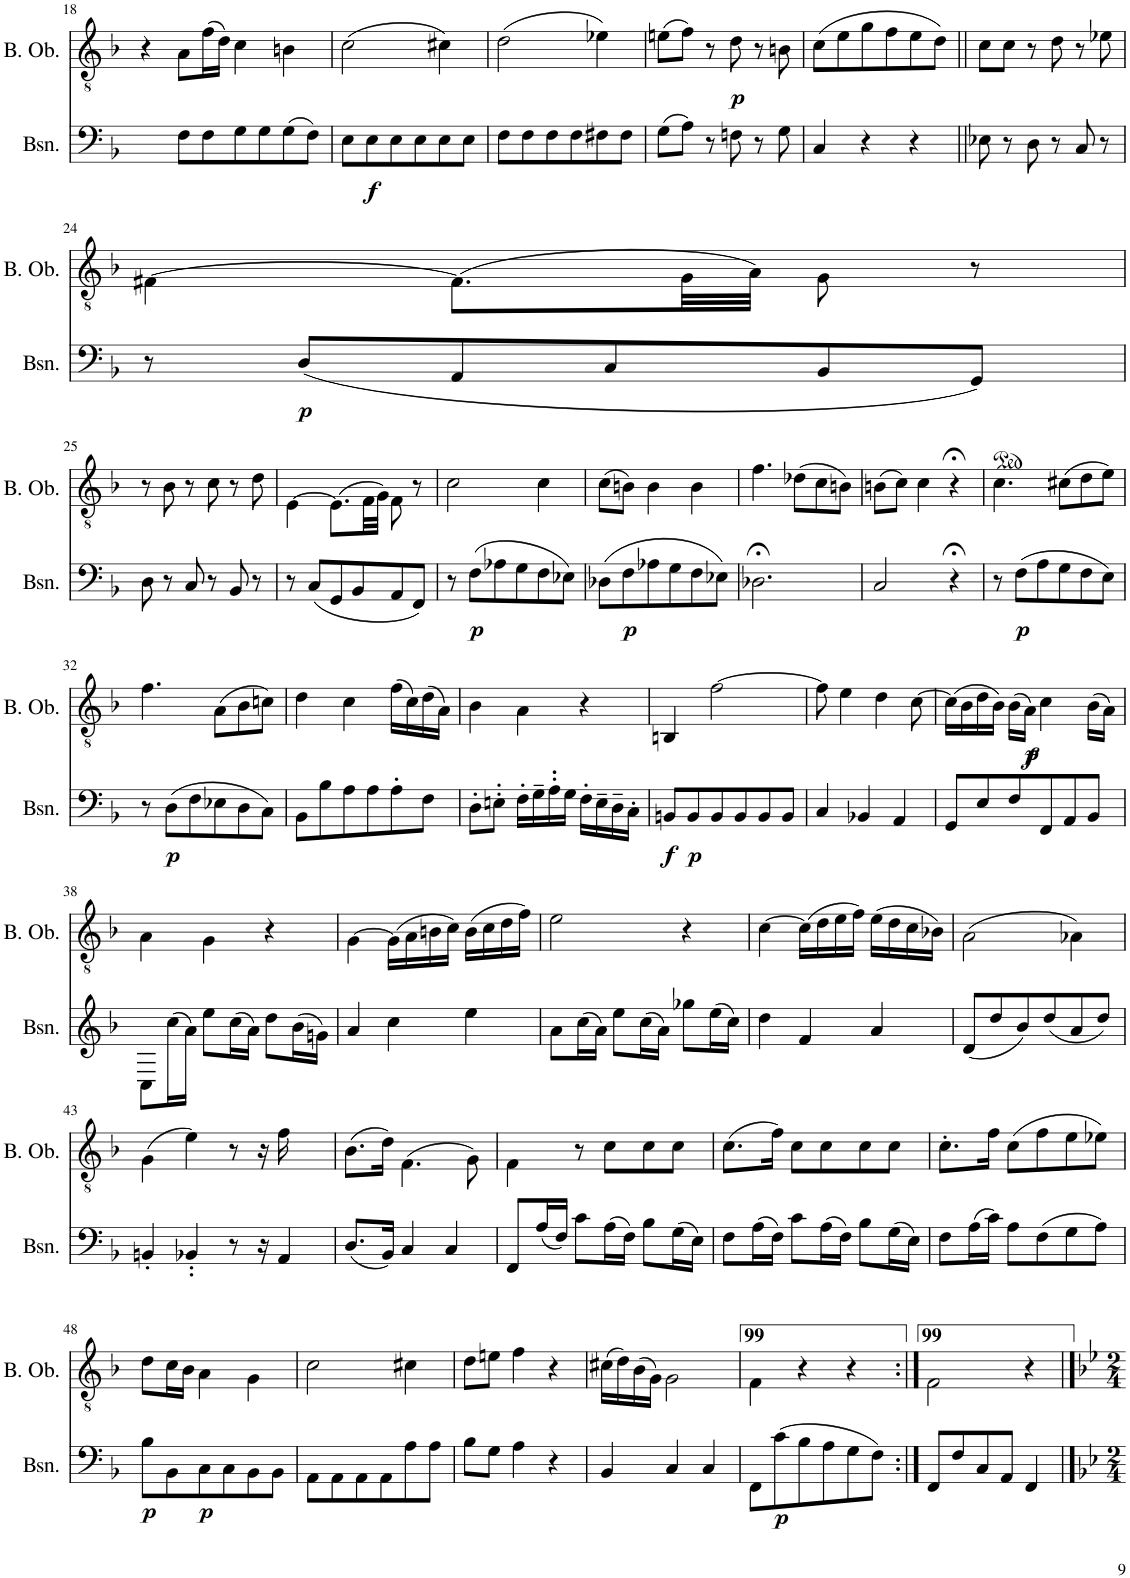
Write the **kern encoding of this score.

**kern	**dynam	**kern	**dynam
*part2	*part2	*part1	*part1
*staff2	*staff2	*staff1	*staff1
*I"Bassoon	*	*I"Bass Oboe	*
*I'Bsn.	*	*I'B. Ob.	*
!!LO:PB:g=z
*clefF4	*	*clefGv2	*
*k[b-]	*	*k[b-]	*
*M4/4	*	*M4/4	*
*met(c)	*	*met(c)	*
=18	=18	=18	=18
4ryy	.	4r	.
8F\L	.	8A\L	.
8F\	.	(>16f\L	.
.	.	16d\JJ)	.
8G\	.	4c\	.
8G\	.	.	.
(>8G\	.	4Bn\	.
8F\J)	.	.	.
=19	=19	=19	=19
8E\L	.	(>2c\	.
!	!LO:DY:b	!	!
8E\	f	.	.
8E\	.	.	.
8E\	.	.	.
8E\	.	4c#X\)	.
8E\J	.	.	.
=20	=20	=20	=20
8F\L	.	(>2d\	.
8F\	.	.	.
8F\	.	.	.
8F\	.	.	.
8F#X\	.	4e-X\)	.
8F#\J	.	.	.
=21	=21	=21	=21
(>8G\L	.	(>8en\L	.
8A\J)	.	8f\J)	.
8r	.	8r	.
!	!	!	!LO:DY:b
8Fn\	.	8d\	p
8r	.	8r	.
8G\	.	8Bn\	.
=22	=22	=22	=22
4C/	.	(>8c\L	.
.	.	8e\	.
4r	.	8g\	.
.	.	8f\	.
4r	.	8e\	.
.	.	8d\J)	.
=23||	=23||	=23||	=23||
8E-X\	.	8c\L	.
8r	.	8c\J	.
8D\	.	8r	.
8r	.	8d\	.
8C/	.	8r	.
8r	.	8e-X\	.
!!LO:LB:g=z
=24	=24	=24	=24
8r	.	[>4F#X\	.
!	!LO:DY:b	!	!
(<8D/L	p	.	.
8AA/	.	(>8.F#\L]	.
8C/	.	.	.
.	.	32G\LL	.
.	.	32A\JJJ)	.
8BB-/	.	8G\	.
8GG/J)	.	8r	.
!!LO:LB:g=z
=25	=25	=25	=25
8D\	.	8r	.
8r	.	8B-\	.
8C/	.	8r	.
8r	.	8c\	.
8BB-/	.	8r	.
8r	.	8d\	.
=26	=26	=26	=26
8r	.	[>4E\	.
(<8C/L	.	.	.
8GG/	.	(>8.E\L]	.
8BB-/	.	.	.
.	.	32F\LL	.
.	.	32G\JJJ)	.
8AA/	.	8F\	.
8FF/J)	.	8r	.
=27	=27	=27	=27
8r	.	2c\	.
!	!LO:DY:b	!	!
(>8F\L	p	.	.
8A-X\	.	.	.
8G\	.	.	.
8F\	.	4c\	.
8E-X\J)	.	.	.
=28	=28	=28	=28
(>8D-X\L	.	(>8c\L	.
!	!LO:DY:b	!	!
8F\	p	8Bn\J)	.
8A-X\	.	4B\	.
8G\	.	.	.
8F\	.	4B\	.
8E-X\J)	.	.	.
=29	=29	=29	=29
2.D-X;<\	.	4.f\	.
.	.	(>8d-X\L	.
.	.	8c\	.
.	.	8Bn\J)	.
=30	=30	=30	=30
2C/	.	(>8Bn\L	.
.	.	8c\J)	.
.	.	4c\	.
4r;<	.	4r;<	.
=31	=31	=31	=31
8r	.	4.c\	.
!	!LO:DY:b	!	!
(>8F\L	p	.	.
8A\	.	.	.
8G\	.	(>8c#X\L	.
8F\	.	8d\	.
8E\J)	.	8e\J)	.
!!LO:LB:g=z
=32	=32	=32	=32
8r	.	4.f\	.
!	!LO:DY:b	!	!
(>8D\L	p	.	.
8F\	.	.	.
8E-X\	.	(>8A\L	.
8D\	.	8B-\	.
8C\J)	.	8cn\J)	.
=33	=33	=33	=33
8BB-\L	.	4d\	.
8B-\	.	.	.
8A\	.	4c\	.
8A\	.	.	.
8A'\	.	(>16f\LL	.
.	.	16c\)	.
8F\J	.	(>16d\	.
.	.	16A\JJ)	.
=34	=34	=34	=34
8D'\L	.	4B-\	.
8En''\J	.	.	.
16F'\LL	.	4A\	.
16G~\	.	.	.
16A'''\	.	.	.
16G\JJ	.	.	.
16F'\LL	.	4r	.
16E~\	.	.	.
16D~\	.	.	.
16C'\JJ	.	.	.
=35	=35	=35	=35
!	!LO:DY:b	!	!
8BBn/L	f	4BBn/	.
!	!LO:DY:b	!	!
8BB/	p	.	.
8BB/	.	[>2f\	.
8BB/	.	.	.
8BB/	.	.	.
8BB/J	.	.	.
=36	=36	=36	=36
4C/	.	8f\]	.
.	.	4e\	.
4BB-X/	.	.	.
.	.	4d\	.
4AA/	.	.	.
.	.	[>8c\	.
=37	=37	=37	=37
8GG/L	.	(>16c\LL]	.
.	.	16B-\	.
8E/	.	16d\	.
.	.	16B-\JJ)	.
8F/	.	(>16B-\LL	.
!	!	!	!LO:DY:b
!	!	!	!LO:DY:n=1:b
.	.	16A\JJ)	p f
8FF/	.	4c\	.
8AA/	.	.	.
8BB-/J	.	(>16B-\LL	.
.	.	16A\JJ)	.
!!LO:LB:g=z
=38	=38	=38	=38
8C\L	.	4A\	.
(>16cc\L	.	.	.
16a\JJ)	.	.	.
8ee\L	.	4G\	.
(>16cc\L	.	.	.
16a\JJ)	.	.	.
8dd\L	.	4r	.
(>16b-\L	.	.	.
16gn\JJ)	.	.	.
=39	=39	=39	=39
4a/	.	[>4G\	.
4cc\	.	(>16G\LL]	.
.	.	16A\	.
.	.	16Bn\	.
.	.	16c\JJ)	.
4ee\	.	(>16B\LL	.
.	.	16c\	.
.	.	16d\	.
.	.	16f\JJ)	.
=40	=40	=40	=40
8a\L	.	2e\	.
(>16cc\L	.	.	.
16a\JJ)	.	.	.
8ee\L	.	.	.
(>16cc\L	.	.	.
16a\JJ)	.	.	.
8gg-X\L	.	4r	.
(>16ee\L	.	.	.
16cc\JJ)	.	.	.
=41	=41	=41	=41
4dd\	.	[>4c\	.
4f/	.	(>16c\LL]	.
.	.	16d\	.
.	.	16e\	.
.	.	16f\JJ)	.
4a/	.	(>16e\LL	.
.	.	16d\	.
.	.	16c\	.
.	.	16B-X\JJ)	.
=42	=42	=42	=42
(<8d/L	.	(>2A\	.
8dd/	.	.	.
8b-/)	.	.	.
(<8dd/	.	.	.
8a/	.	4A-X\)	.
8dd/J)	.	.	.
!!LO:LB:g=z
=43	=43	=43	=43
4BBn'/	.	(>4G\	.
4BB-X''/	.	4e\)	.
8r	.	8r	.
16r	.	16r	.
4AA/	.	16f\	.
.	.	8.ryy	.
=44	=44	=44	=44
(<8.D/L	.	(>8.B-\L	.
16BB-/Jk)	.	16d\Jk)	.
4C/	.	(>4.F\	.
4C/	.	.	.
.	.	8G\)	.
=45	=45	=45	=45
8FF/L	.	4F\	.
(<16A/L	.	.	.
16F/JJ)	.	.	.
8c\L	.	8r	.
(>16A\L	.	8c\L	.
16F\JJ)	.	.	.
8B-\L	.	8c\	.
(>16G\L	.	8c\J	.
16E\JJ)	.	.	.
=46	=46	=46	=46
8F\L	.	(>8.c\L	.
(>16A\L	.	.	.
16F\JJ)	.	16f\Jk)	.
8c\L	.	8c\L	.
(>16A\L	.	8c\	.
16F\JJ)	.	.	.
8B-\L	.	8c\	.
(>16G\L	.	8c\J	.
16E\JJ)	.	.	.
=47	=47	=47	=47
8F\L	.	8.c'\L	.
(>16A\L	.	.	.
16c\JJ)	.	16f\Jk	.
8A\L	.	(>8c\L	.
(>8F\	.	8f\	.
8G\	.	8e\	.
8A\J)	.	8e-X\J)	.
!!LO:LB:g=z
=48	=48	=48	=48
!	!LO:DY:b	!	!
8B-\L	p	8d\L	.
8BB-\	.	16c\L	.
.	.	16B-\JJ	.
!	!LO:DY:b	!	!
8C\	p	4A\	.
8C\	.	.	.
8BB-\	.	4G\	.
8BB-\J	.	.	.
=49	=49	=49	=49
8AA\L	.	2c\	.
8AA\	.	.	.
8AA\	.	.	.
8AA\	.	.	.
8A\	.	4c#X\	.
8A\J	.	.	.
=50	=50	=50	=50
8B-\L	.	8d\L	.
8G\J	.	8en\J	.
4A\	.	4f\	.
4r	.	4r	.
=51	=51	=51	=51
4BB-/	.	(>16c#X\LL	.
.	.	16d\)	.
.	.	(>16B-\	.
.	.	16G\JJ)	.
4C/	.	2G\	.
4C/	.	.	.
=52	=52	=52	=52
8FF\L	.	4F\	.
!	!LO:DY:b	!	!
(>8c\	p	.	.
8B-\	.	4r	.
8A\	.	.	.
8G\	.	4r	.
8F\J)	.	.	.
=53:|!	=53:|!	=53:|!	=53:|!
8FF/L	.	2F\	.
8F/	.	.	.
8C/	.	.	.
8AA/J	.	.	.
4FF/	.	4r	.
==	==	==	==
*-	*-	*-	*-
